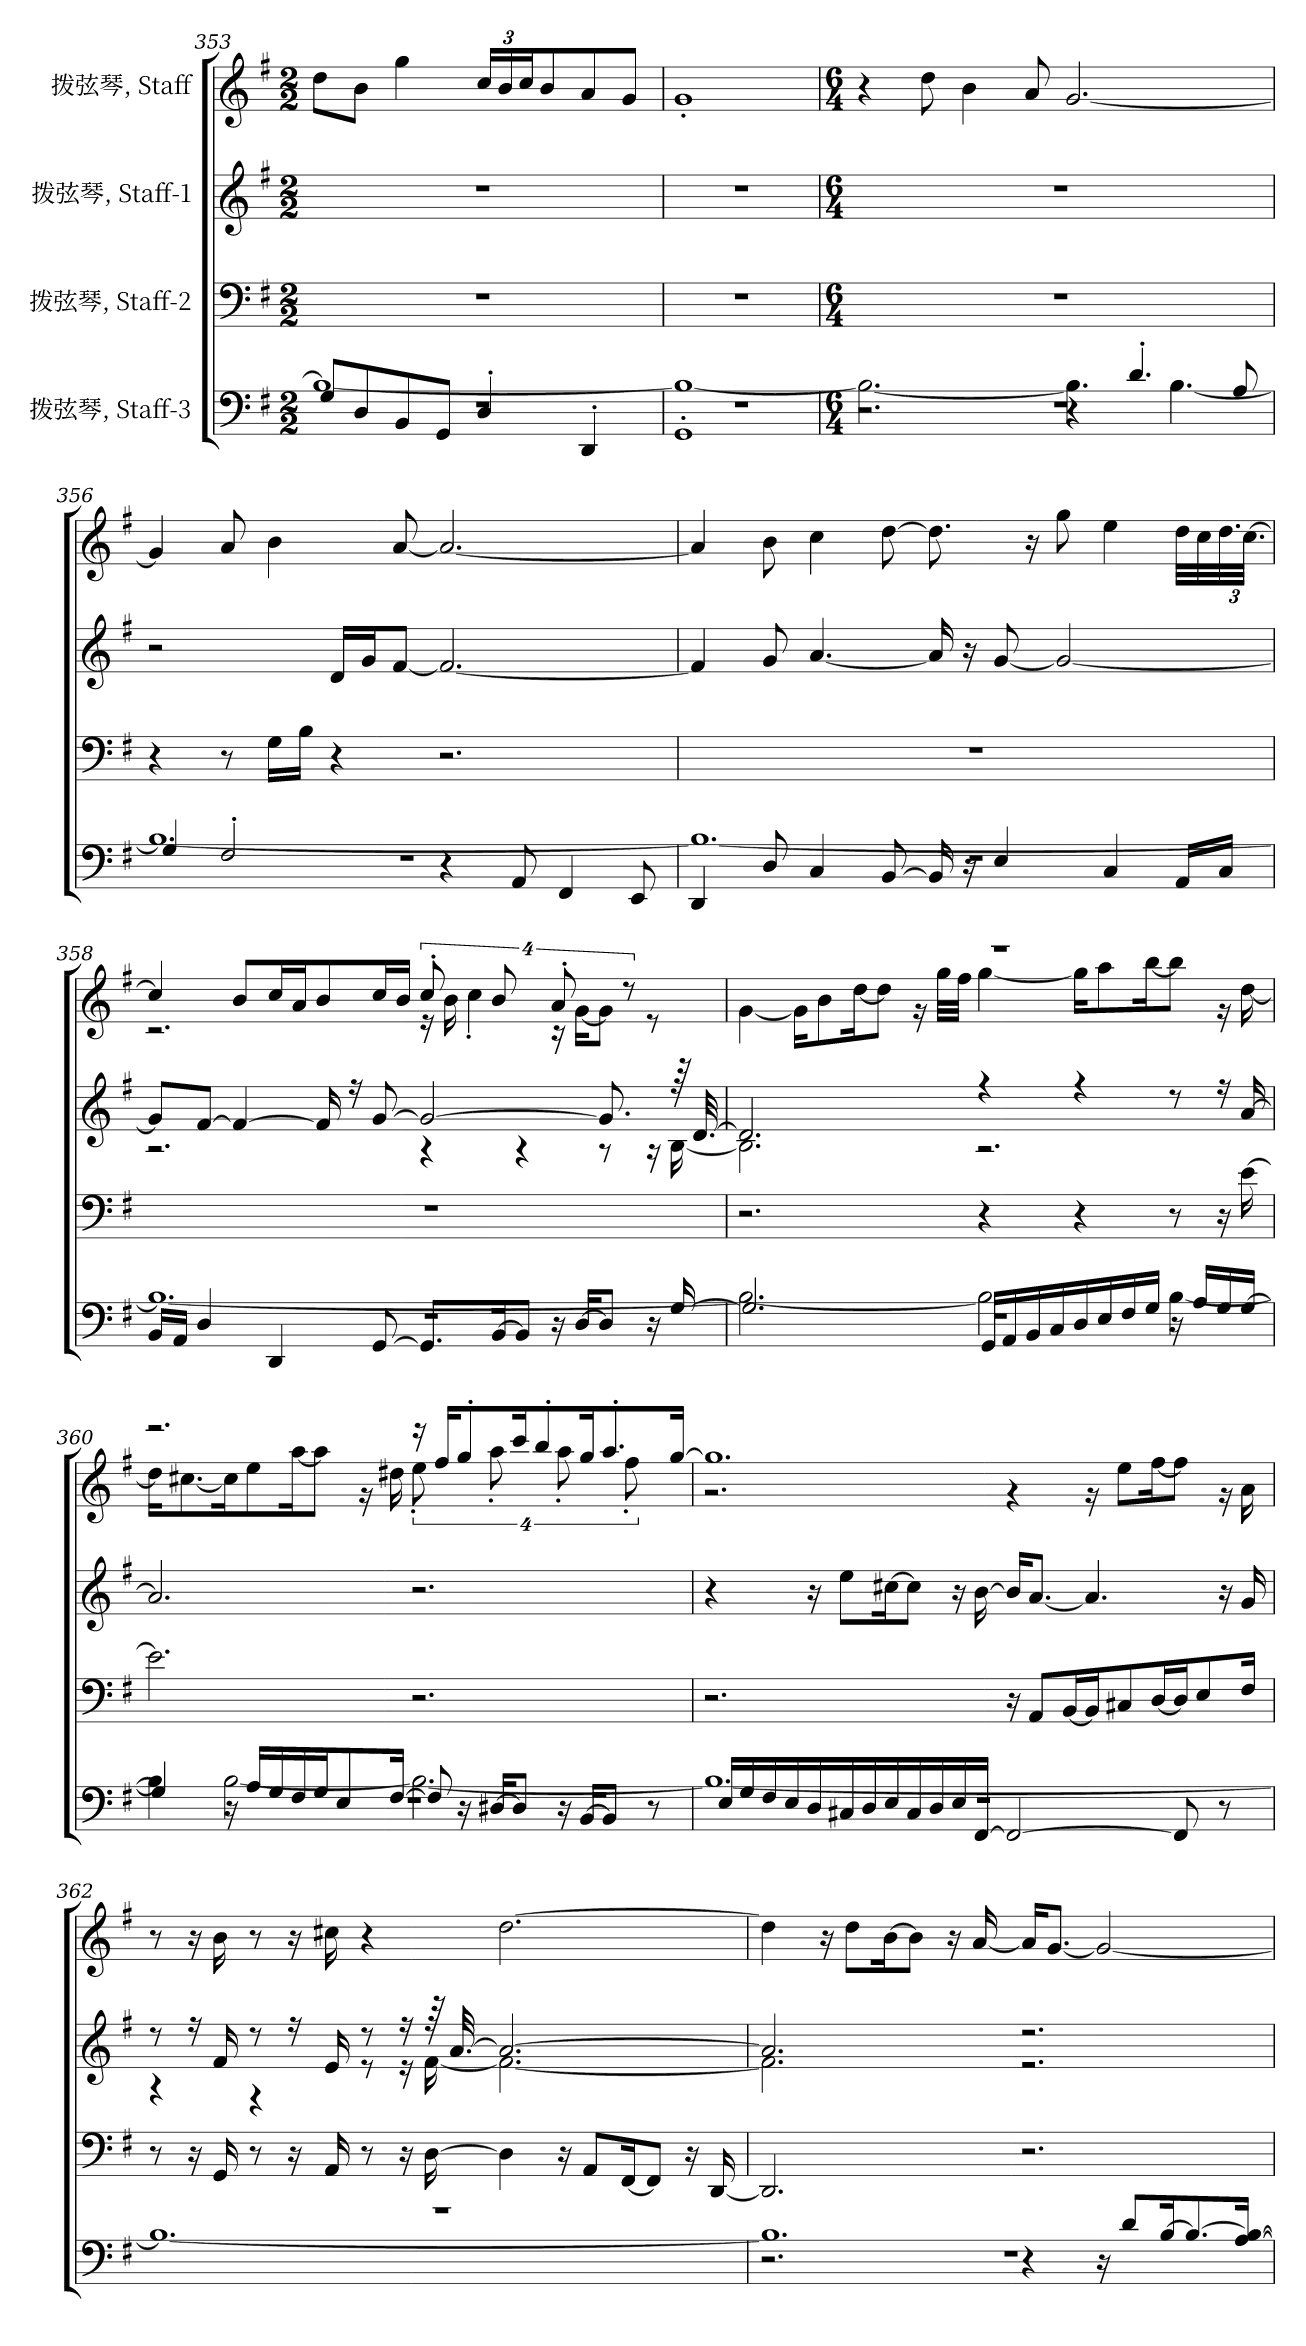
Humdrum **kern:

**kern	**kern	**kern	**kern
*part4	*part3	*part2	*part1
*staff4	*staff3	*staff2	*staff1
*I"拨弦琴, Staff-3	*I"拨弦琴, Staff-2	*I"拨弦琴, Staff-1	*I"拨弦琴, Staff
*clefF4	*clefF4	*clefG2	*clefG2
*k[f#]	*k[f#]	*k[f#]	*k[f#]
*M2/2	*M2/2	*M2/2	*M2/2
=353	=353	=353	=353
*^	*	*	*
*	*^	*	*	*
1r	1B_	8G/L	1r	1r	8dd\L
.	.	8D/	.	.	8b\J
*	*	*	*	*	*MM173
.	.	8BB/	.	.	4gg\
.	.	8GG/J	.	.	.
*	*	*	*	*	*Xbrackettup
*	*	*	*	*	*MM162
.	.	4D'/	.	.	24cc/LL
.	.	.	.	.	24b/
.	.	.	.	.	24cc/J
.	.	.	.	.	8b/
*	*	*	*	*	*MM151
.	.	4DD'/	.	.	8a/
.	.	.	.	.	8g/J
=354	=354	=354	=354	=354	=354
*	*	*	*	*	*MM140
1r	1B_	1GG'	1r	1r	1g'
=355	=355	=355	=355	=355	=355
*M6/4	*	*	*M6/4	*M6/4	*M6/4
1.r	2.B\_	2.r	1.r	1.r	4r
*	*	*	*	*	*MM84
.	.	.	.	.	8dd\
.	.	.	.	.	4b\
.	.	.	.	.	8a/
.	4.B\]	4r	.	.	[2.g/
.	.	4.d'/	.	.	.
.	[4.B\	.	.	.	.
.	.	8A/	.	.	.
!!LO:LB:g=z
=356	=356	=356	=356	=356	=356
1.r	1.B_	4G/	4r	2r	4g/]
.	.	2F#'/	8r	.	8a/
.	.	.	16G\LL	.	4b\
.	.	.	16B\JJ	.	.
.	.	.	4r	16d/LL	.
.	.	.	.	16g/J	.
.	.	.	.	[8f#/J	[8a/
.	.	4r	2.r	2.f#/_	2.a/_
.	.	8AA/	.	.	.
.	.	4FF#/	.	.	.
.	.	8EE/	.	.	.
=357	=357	=357	=357	=357	=357
1.r	1.B_	4DD/	1.r	4f#/]	4a/]
.	.	8D/	.	8g/	8b\
.	.	4C/	.	[4.a/	4cc\
.	.	[8BB/	.	.	[8dd\
.	.	16BB/]	.	16a/]	8.dd\]
.	.	16r	.	16r	.
.	.	4E/	.	[8g/	.
.	.	.	.	.	16r
.	.	.	.	2g/_	8gg\
.	.	4C/	.	.	4ee\
.	.	16AA/LL	.	.	32dd\LLL
.	.	.	.	.	32cc\
.	.	16C/JJ	.	.	48.dd\
.	.	.	.	.	[48.cc\JJJ
!!LO:PB:g=z
=358	=358	=358	=358	=358	=358
*	*	*	*	*^	*^
1.r	1.B_	16BB/LL	1.r	8g/L]	2.r	4cc/]	2.r
.	.	16AA/JJ	.	.	.	.	.
.	.	4D/	.	[8f#/J	.	.	.
.	.	.	.	4f#/_	.	8b/L	.
.	.	4DD/	.	.	.	16cc/L	.
.	.	.	.	.	.	16a/J	.
.	.	.	.	16f#/]	.	8b/	.
.	.	.	.	16r	.	.	.
*	*	*	*	*	*	*MM105	*
.	.	[8GG/	.	[8g/	.	16cc/L	.
.	.	.	.	.	.	16b/JJ	.
*	*	*	*	*	*	*brackettup	*
.	.	8.GG/L]	.	2g/_	4r	16%3cc'/	16r
.	.	.	.	.	.	.	16b\
.	.	.	.	.	.	.	4cc'\
*	*	*	*	*	*	*MM84	*
.	.	[16BB/K	.	.	.	16%3b/	.
.	.	8BB/J]	.	.	4r	.	.
.	.	16r	.	.	.	16%3a'/	16r
.	.	[16D/KL	.	.	.	.	[16g\KL
.	.	8D/J]	.	8.g/]	8r	.	8g\J]
.	.	.	.	.	.	16%3r	.
.	.	16r	.	.	16r	.	8r
.	.	[16G/	.	64r	[16B\	.	.
.	.	.	.	[32.d/	.	.	.
!!LO:LB:g=z	!!
=359	=359	=359	=359	=359	=359	=359	=359
1.r	2.B\_	2.G/]	2.r	2.d/]	2.B\]	1.r	[4g\
.	.	.	.	.	.	.	16g\KL]
.	.	.	.	.	.	.	8b\
.	.	.	.	.	.	.	[16dd\K
.	.	.	.	.	.	.	8dd\J]
.	.	.	.	.	.	.	16r
.	.	.	.	.	.	.	32gg\LLL
.	.	.	.	.	.	.	32ff#\JJJ
.	2B\]	16GG/LL	4r	4r	2.r	.	[4gg\
.	.	16AA/	.	.	.	.	.
.	.	16BB/	.	.	.	.	.
.	.	16C/	.	.	.	.	.
.	.	16D/	4r	4r	.	.	16gg\KL]
.	.	16E/	.	.	.	.	8aa\
.	.	16F#/	.	.	.	.	.
.	.	16G/JJ	.	.	.	.	[16bb\K
.	[4B\	16r	8r	8r	.	.	8bb\J]
.	.	16A/LL	.	.	.	.	.
.	.	16G/	16r	16r	.	.	16r
.	.	[16G/JJ	[16e\	[16a/	.	.	[16dd\
*	*	*	*	*v	*v	*	*
!!LO:LB:g=z	!!
=360	=360	=360	=360	=360	=360	=360
1.r	4B\]	4G/]	2.e\]	2.a/]	2.r	16dd\KL]
.	.	.	.	.	.	[8.cc#X\
.	[2B\	16r	.	.	.	16cc#\K]
.	.	16A/LL	.	.	.	8ee\
.	.	16G/	.	.	.	.
.	.	16F#/	.	.	.	[16aa\K
.	.	16G/J	.	.	.	8aa\J]
.	.	8E/	.	.	.	.
.	.	.	.	.	.	16r
.	.	[16F#/Jk	.	.	.	16dd#X\
.	2.B\_	8F#/]	2.r	2.r	16r	16%3ee'\
.	.	.	.	.	16ff#/KL	.
.	.	16r	.	.	8gg'/	.
.	.	[16D#X/KL	.	.	.	16%3aa'\
.	.	8D#/J]	.	.	16ccc/K	.
.	.	.	.	.	8bb'/	.
.	.	16r	.	.	.	16%3aa'\
.	.	[16BB/KL	.	.	16gg/K	.
.	.	8BB/J]	.	.	8.aa'/	.
.	.	.	.	.	.	16%3ff#'\
.	.	8r	.	.	.	.
.	.	.	.	.	[16gg/Jk	.
!!LO:PB:g=z	!!
=361	=361	=361	=361	=361	=361	=361
1.r	1.B_	16E/LL	2.r	4r	1.gg]	2.r
.	.	16G/	.	.	.	.
.	.	16F#/	.	.	.	.
.	.	16E/	.	.	.	.
.	.	16D/	.	16r	.	.
.	.	16C#X/	.	8ee\L	.	.
.	.	16D/	.	.	.	.
.	.	16E/	.	[16cc#X\K	.	.
.	.	16C#/	.	8cc#\J]	.	.
.	.	16D/	.	.	.	.
.	.	16E/	.	16r	.	.
.	.	[16FF#/JJ	.	[16b\	.	.
.	.	2FF#/_	16r	16b/KL]	.	4r
.	.	.	8AA/L	[8.a/J	.	.
.	.	.	[16BB/L	.	.	.
.	.	.	16BB/J]	4.a/]	.	16r
.	.	.	8C#X/	.	.	8ee\L
.	.	.	[16D/L	.	.	[16ff#\K
.	.	8FF#/]	16D/J]	.	.	8ff#\J]
.	.	.	8E/	.	.	.
.	.	8r	.	16r	.	16r
.	.	.	16F#/Jk	16g/	.	16a\
*	*v	*v	*	*	*v	*v
!!LO:LB:g=z
=362	=362	=362	=362	=362
*	*	*	*^	*
1.r	1.B_	8r	8r	4r	8r
.	.	16r	16r	.	16r
.	.	16GG/	16f#/	.	16b\
.	.	8r	8r	4r	8r
.	.	16r	16r	.	16r
.	.	16AA/	16e/	.	16cc#X\
.	.	8r	8r	8r	4r
.	.	16r	16r	16r	.
.	.	[16D\	64r	[16f#\	.
.	.	.	[32.a/	.	.
.	.	4D\]	2.a/_	2.f#\_	[2.dd\
.	.	16r	.	.	.
.	.	8AA/L	.	.	.
.	.	[16FF#/K	.	.	.
.	.	8FF#/J]	.	.	.
.	.	16r	.	.	.
.	.	[16DD/	.	.	.
=363	=363	=363	=363	=363	=363
*	*^	*	*	*	*
1.r	1.B]	2.r	2.DD/]	2.a/]	2.f#\]	4dd\]
.	.	.	.	.	.	16r
.	.	.	.	.	.	8dd\L
.	.	.	.	.	.	[16b\K
.	.	.	.	.	.	8b\J]
.	.	.	.	.	.	16r
.	.	.	.	.	.	[16a/
.	.	4r	2.r	2.r	2.r	16a/KL]
.	.	.	.	.	.	[8.g/J
.	.	16r	.	.	.	2g/_
.	.	8d/L	.	.	.	.
.	.	[16B/K	.	.	.	.
.	.	8.B/_	.	.	.	.
.	.	[16A/ 16B/_Jk	.	.	.	.
*v	*v	*v	*	*v	*v	*
=	=	=	=
*-	*-	*-	*-
